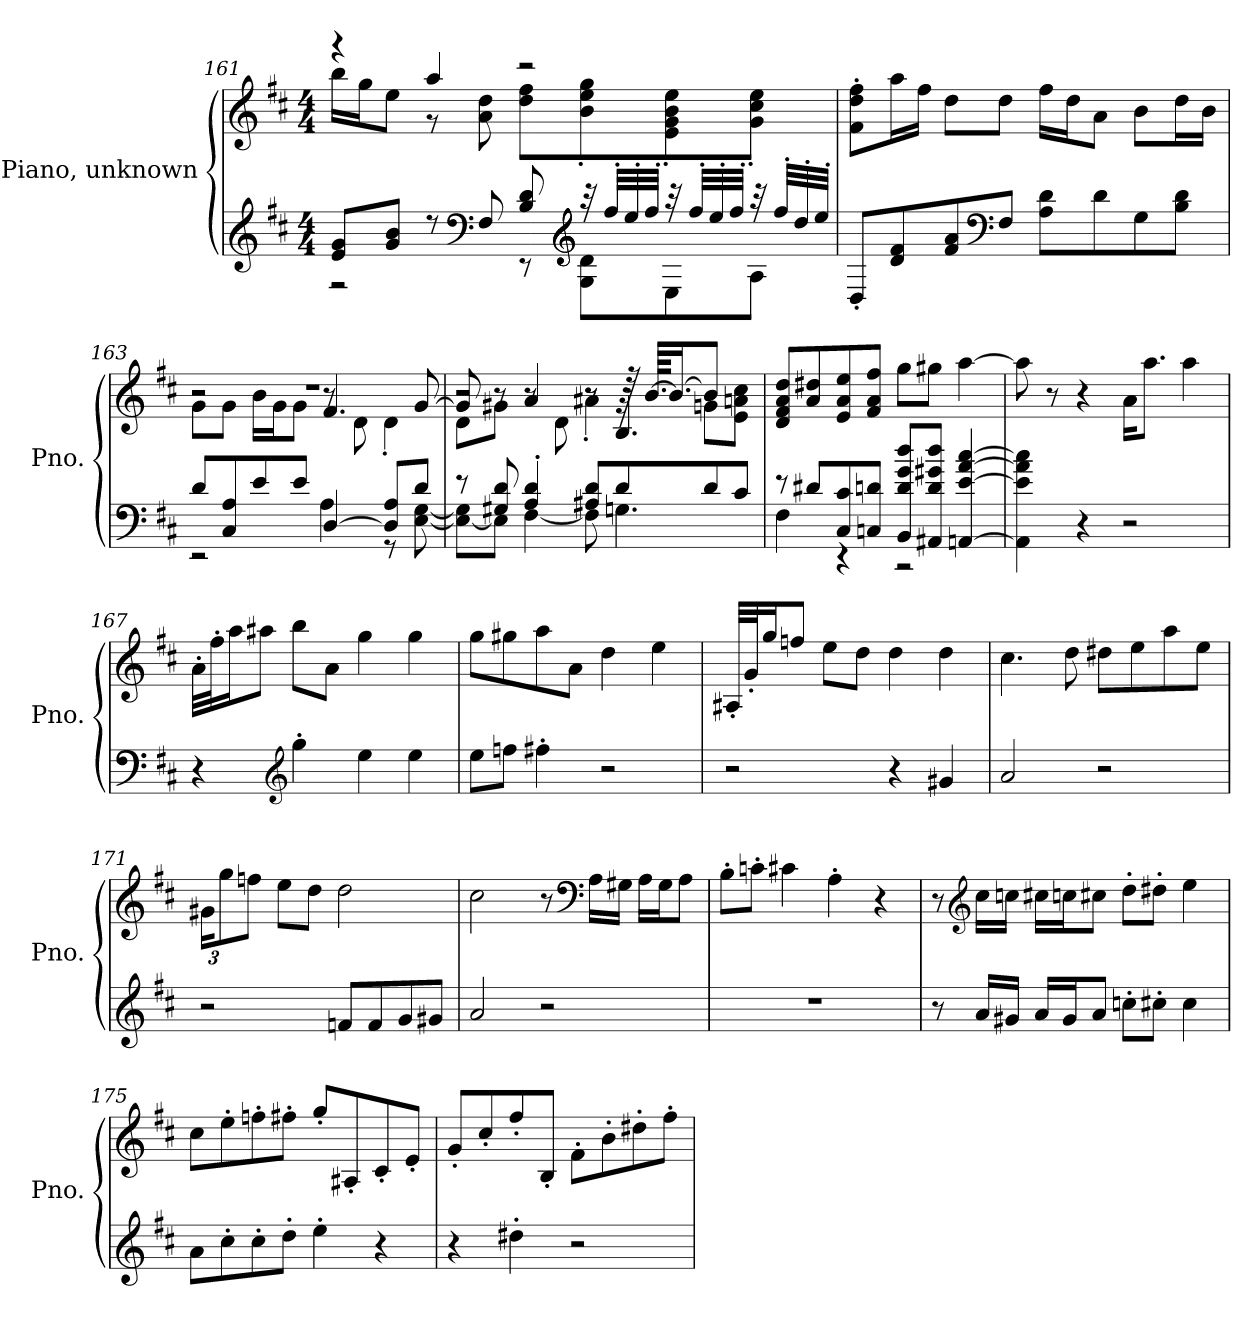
**kern	**kern
*part1	*part1
*staff2	*staff1
*I"Piano, unknown	*
*I'Pno.	*
!!LO:LB:g=z
*clefG2	*clefG2
*k[f#c#]	*k[f#c#]
*M4/4	*M4/4
=161	=161
*^	*^
8e/ 8g/L	2r	4r	16bb\LL
.	.	.	16gg\J
8g/ 8b/J	.	.	8ee\J
8r	.	4aa/	8r
*clefF4	*	*	*
8F#/	.	.	8a\ 8dd\
8B/ 8d/	8r	2r	8dd\ 8ff#\L
*clefG2	*	*	*
32r	8G\ 8d\L	.	8b\' 8ee\' 8gg\'
32ff#'/LLL	.	.	.
32ee'/	.	.	.
32ff#'/JJJ	.	.	.
32r	8E\	.	8e\' 8g\' 8b\' 8ee\'
32ff#'/LLL	.	.	.
32ee'/	.	.	.
32ff#'/JJJ	.	.	.
32r	8A\J	.	8g\' 8cc#\' 8ee\'J
32ff#'/LLL	.	.	.
32dd'/	.	.	.
32ee'/JJJ	.	.	.
*v	*v	*	*
*	*v	*v
=162	=162
8D'/L	8f#\' 8dd\' 8ff#\'L
8d/ 8f#/	16aa\L
.	16ff#\JJ
8f#/ 8a/	8dd\L
*clefF4	*
8F#/J	8dd\J
8A\ 8d\L	16ff#\LL
.	16dd\J
8d\	8a\J
8G\	8b\L
8B\ 8d\J	16dd\L
.	16b\JJ
!!LO:PB:g=z
=163	=163
*^	*^
*	*	*	*^
8d/L	2r	1r	8g\L	2r
8C#/ 8A/	.	.	8g\J	.
8e/	.	.	16b\LL	.
.	.	.	16g\J	.
8e/J	.	.	8g\J	.
[4D/	4A\	.	8r	4.f#/
.	.	.	8d\	.
8D/] 8A/L	8r	.	4d'\	.
8d/J	[8E\ [8G\	.	.	[8g/
=164	=164	=164	=164	=164
8r	8E\_ 8G\]L	2r	8d\L	8g/]
8G#X/ 8d/	8E\J]	.	8g#X\J	8r
4A/' 4d/'	[4F#\	.	8r	4a/
.	.	.	8d\	.
8A#X/ 8d/L	8F#\]	8r	4a#X'\	8r
8d/	4.Gn\	128r	.	4.B'/
.	.	[64.b/KKLL	.	.
.	.	16.b/J_	.	.
8d/	.	8b/J]	8gn\L	.
8c#/J	.	8r	8e\ 8an\ 8cc#\J	.
*	*	*v	*v	*v
=165	=165	=165
8r	4F#\	8d/ 8f#/ 8a/ 8dd/L
8d#X/L	.	8a/ 8dd#X/
8C#/ 8c#/	4r	8e/ 8a/ 8ee/
8Cn/ 8dn/J	.	8f#/ 8a/ 8ff#/J
8BB/ 8d/ 8g/ 8dd/L	2r	8gg\L
8AA#X/ 8d/ 8g#X/ 8dd/J	.	8gg#X\J
[4AAn/ [4e/ [4a/ [4cc#/	.	[4aa\
*v	*v	*
!!LO:LB:g=z
=166	=166
4AA\] 4e\] 4a\] 4cc#\]	8aa\]
.	8r
4r	4r
2r	16a\KL
.	8.aa\J
.	4aa\
=167	=167
4r	32a'\LLL
.	32ff#'\J
.	16aa\J
.	8aa#X\J
*clefG2	*
4gg'\	8bb\L
.	8a\J
4ee\	4gg\
4ee\	4gg\
=168	=168
8ee\L	8gg\L
8ffn\J	8gg#X\
4ff#X'\	8aa\
.	8a\J
2r	4dd\
.	4ee\
=169	=169
2r	32A#X'/LLL
.	32g'/J
.	16gg/J
.	8ffn/J
.	8ee\L
.	8dd\J
4r	4dd\
4g#X/	4dd\
=170	=170
2a/	4.cc#\
.	8dd\
2r	8dd#X\L
.	8ee\
.	8aa\
.	8ee\J
!!LO:LB:g=z
=171	=171
*	*Xbrackettup
2r	24g#X\KL
.	12gg\
.	8ffn\J
.	8ee\L
.	8dd\J
8fn/L	2dd\
8f/	.
8g/	.
8g#X/J	.
=172	=172
2a/	2cc#\
2r	8r
*	*clefF4
.	16A\LL
.	16G#X\JJ
.	16A\LL
.	16G#\J
.	8A\J
=173	=173
1r	8B'\L
.	8cn'\J
.	4c#X\
.	4A'\
.	4r
=174	=174
8r	8r
*	*clefG2
16a/LL	16cc#\LL
16g#X/JJ	16ccn\JJ
16a/LL	16cc#X\LL
16g#/J	16ccn\J
8a/J	8cc#X\J
8ccn'\L	8dd'\L
8cc#X'\J	8dd#X'\J
4cc#\	4ee\
!!LO:LB:g=z
=175	=175
8a\L	8cc#\L
8cc#'\	8ee'\
8cc#'\	8ffn'\
8dd'\J	8ff#X'\J
4ee'\	8gg'/L
.	8A#X'/
4r	8c#'/
.	8e'/J
=176	=176
4r	8g'/L
.	8cc#'/
4dd#X'\	8ff#'/
.	8B'/J
2r	8f#'\L
.	8b'\
.	8dd#X'\
.	8ff#'\J
=	=
*-	*-
